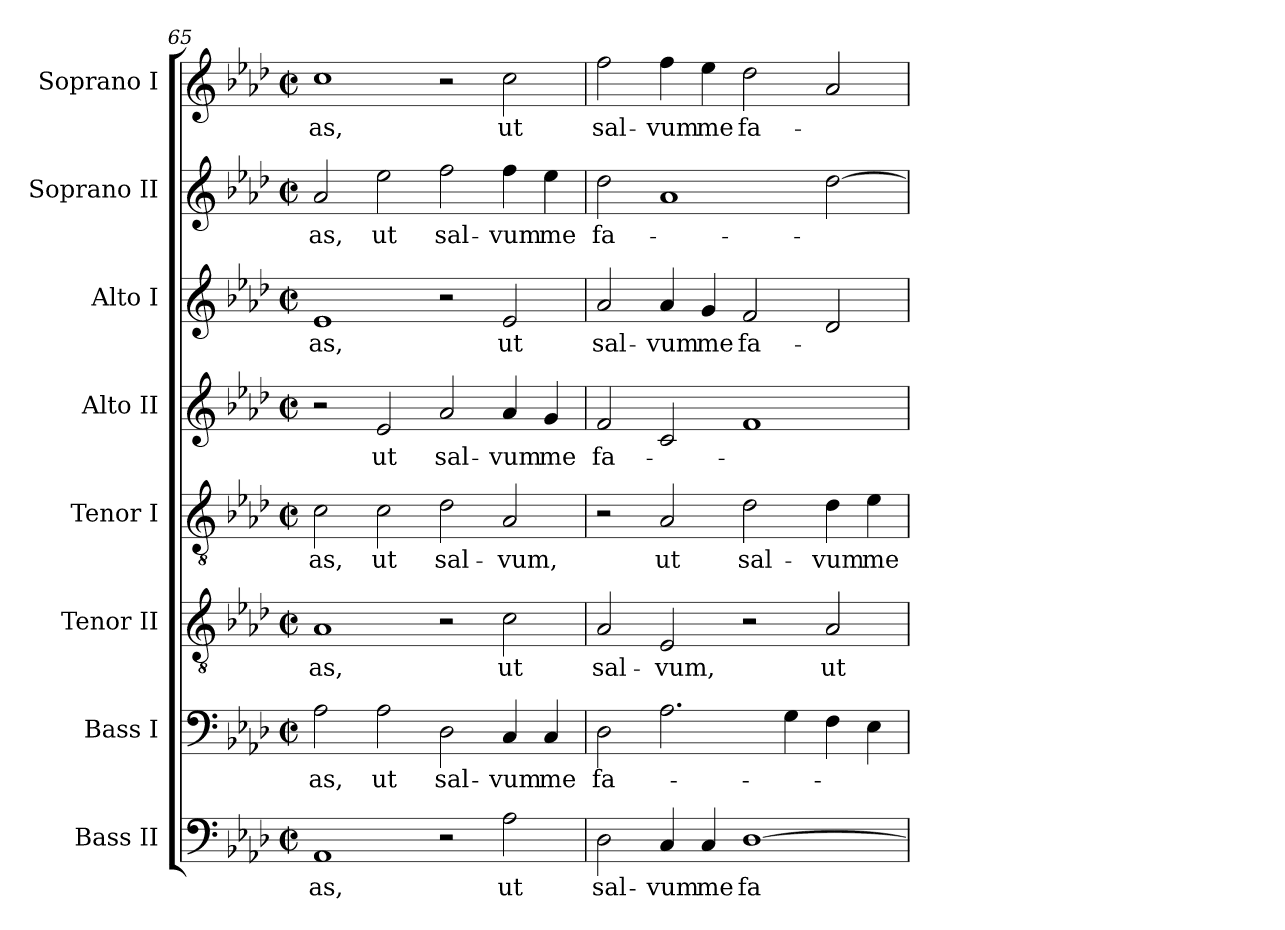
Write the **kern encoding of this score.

**kern	**text	**kern	**text	**kern	**text	**kern	**text	**kern	**text	**kern	**text	**kern	**text	**kern	**text
*part8	*part8	*part7	*part7	*part6	*part6	*part5	*part5	*part4	*part4	*part3	*part3	*part2	*part2	*part1	*part1
*staff8	*staff8	*staff7	*staff7	*staff6	*staff6	*staff5	*staff5	*staff4	*staff4	*staff3	*staff3	*staff2	*staff2	*staff1	*staff1
*I"Bass II	*	*I"Bass I	*	*I"Tenor II	*	*I"Tenor I	*	*I"Alto II	*	*I"Alto I	*	*I"Soprano II	*	*I"Soprano I	*
*I'B.	*	*	*	*	*	*I'T.	*	*	*	*I'A.	*	*	*	*	*
!!LO:PB:g=z
*clefF4	*	*clefF4	*	*clefGv2	*	*clefGv2	*	*clefG2	*	*clefG2	*	*clefG2	*	*clefG2	*
*	*	*	*	*ITrd7c12	*	*ITrd7c12	*	*ITrd7c12	*	*ITrd7c12	*	*	*	*	*
*k[b-e-a-d-]	*	*k[b-e-a-d-]	*	*k[b-e-a-d-]	*	*k[b-e-a-d-]	*	*k[b-e-a-d-]	*	*k[b-e-a-d-]	*	*k[b-e-a-d-]	*	*k[b-e-a-d-]	*
*A-:	*	*A-:	*	*A-:	*	*A-:	*	*A-:	*	*A-:	*	*A-:	*	*A-:	*
*M2/2	*	*M2/2	*	*M2/2	*	*M2/2	*	*M2/2	*	*M2/2	*	*M2/2	*	*M2/2	*
*met(c|)	*	*met(c|)	*	*met(c|)	*	*met(c|)	*	*met(c|)	*	*met(c|)	*	*met(c|)	*	*met(c|)	*
=65	=65	=65	=65	=65	=65	=65	=65	=65	=65	=65	=65	=65	=65	=65	=65
!	!LO:LY:b:color=#000000	!	!	!	!	!	!	!	!	!	!	!	!	!	!
!	!	!	!LO:LY:b:color=#000000	!	!	!	!	!	!	!	!	!	!	!	!
!	!	!	!	!	!LO:LY:b:color=#000000	!	!	!	!	!	!	!	!	!	!
!	!	!	!	!	!	!	!LO:LY:b:color=#000000	!	!	!	!	!	!	!	!
!	!	!	!	!	!	!	!	!	!	!	!LO:LY:b:color=#000000	!	!	!	!
!	!	!	!	!	!	!	!	!	!	!	!	!	!LO:LY:b:color=#000000	!	!
!	!	!	!	!	!	!	!	!	!	!	!	!	!	!	!LO:LY:b:color=#000000
1AA-i	-as,	2A-i\	-as,	1AA-i	-as,	2Ci\	-as,	2r	.	1E-i	-as,	2a-i/	-as,	1cci	-as,
!	!	!	!LO:LY:b:color=#000000	!	!	!	!	!	!	!	!	!	!	!	!
!	!	!	!	!	!	!	!LO:LY:b:color=#000000	!	!	!	!	!	!	!	!
!	!	!	!	!	!	!	!	!	!LO:LY:b:color=#000000	!	!	!	!	!	!
!	!	!	!	!	!	!	!	!	!	!	!	!	!LO:LY:b:color=#000000	!	!
.	.	2A-i\	ut	.	.	2Ci\	ut	2E-i/	ut	.	.	2ee-i\	ut	.	.
!	!	!	!LO:LY:b:color=#000000	!	!	!	!	!	!	!	!	!	!	!	!
!	!	!	!	!	!	!	!LO:LY:b:color=#000000	!	!	!	!	!	!	!	!
!	!	!	!	!	!	!	!	!	!LO:LY:b:color=#000000	!	!	!	!	!	!
!	!	!	!	!	!	!	!	!	!	!	!	!	!LO:LY:b:color=#000000	!	!
2r	.	2D-i\	sal-	2r	.	2D-i\	sal-	2A-i/	sal-	2r	.	2ffi\	sal-	2r	.
!	!LO:LY:b:color=#000000	!	!	!	!	!	!	!	!	!	!	!	!	!	!
!	!	!	!LO:LY:b:color=#000000	!	!	!	!	!	!	!	!	!	!	!	!
!	!	!	!	!	!LO:LY:b:color=#000000	!	!	!	!	!	!	!	!	!	!
!	!	!	!	!	!	!	!LO:LY:b:color=#000000	!	!	!	!	!	!	!	!
!	!	!	!	!	!	!	!	!	!LO:LY:b:color=#000000	!	!	!	!	!	!
!	!	!	!	!	!	!	!	!	!	!	!LO:LY:b:color=#000000	!	!	!	!
!	!	!	!	!	!	!	!	!	!	!	!	!	!LO:LY:b:color=#000000	!	!
!	!	!	!	!	!	!	!	!	!	!	!	!	!	!	!LO:LY:b:color=#000000
2A-i\	ut	4Ci/	-vum	2Ci\	ut	2AA-i/	-vum,	4A-i/	-vum	2E-i/	ut	4ffi\	-vum	2cci\	ut
!	!	!	!LO:LY:b:color=#000000	!	!	!	!	!	!	!	!	!	!	!	!
!	!	!	!	!	!	!	!	!	!LO:LY:b:color=#000000	!	!	!	!	!	!
!	!	!	!	!	!	!	!	!	!	!	!	!	!LO:LY:b:color=#000000	!	!
.	.	4Ci/	me	.	.	.	.	4Gi/	me	.	.	4ee-i\	me	.	.
=66	=66	=66	=66	=66	=66	=66	=66	=66	=66	=66	=66	=66	=66	=66	=66
!	!LO:LY:b:color=#000000	!	!	!	!	!	!	!	!	!	!	!	!	!	!
!	!	!	!LO:LY:b:color=#000000	!	!	!	!	!	!	!	!	!	!	!	!
!	!	!	!	!	!LO:LY:b:color=#000000	!	!	!	!	!	!	!	!	!	!
!	!	!	!	!	!	!	!	!	!LO:LY:b:color=#000000	!	!	!	!	!	!
!	!	!	!	!	!	!	!	!	!	!	!LO:LY:b:color=#000000	!	!	!	!
!	!	!	!	!	!	!	!	!	!	!	!	!	!LO:LY:b:color=#000000	!	!
!	!	!	!	!	!	!	!	!	!	!	!	!	!	!	!LO:LY:b:color=#000000
2D-i\	sal-	2D-i\	fa-	2AA-i/	sal-	2r	.	2Fi/	fa-	2A-i/	sal-	2dd-i\	fa-	2ffi\	sal-
!	!LO:LY:b:color=#000000	!	!	!	!	!	!	!	!	!	!	!	!	!	!
!	!	!	!	!	!LO:LY:b:color=#000000	!	!	!	!	!	!	!	!	!	!
!	!	!	!	!	!	!	!LO:LY:b:color=#000000	!	!	!	!	!	!	!	!
!	!	!	!	!	!	!	!	!	!	!	!LO:LY:b:color=#000000	!	!	!	!
!	!	!	!	!	!	!	!	!	!	!	!	!	!	!	!LO:LY:b:color=#000000
4Ci/	-vum	2.A-i\	.	2EE-i/	-vum,	2AA-i/	ut	2Ci/	.	4A-i/	-vum	1a-i	.	4ffi\	-vum
!	!LO:LY:b:color=#000000	!	!	!	!	!	!	!	!	!	!	!	!	!	!
!	!	!	!	!	!	!	!	!	!	!	!LO:LY:b:color=#000000	!	!	!	!
!	!	!	!	!	!	!	!	!	!	!	!	!	!	!	!LO:LY:b:color=#000000
4Ci/	me	.	.	.	.	.	.	.	.	4Gi/	me	.	.	4ee-i\	me
!	!LO:LY:b:color=#000000	!	!	!	!	!	!	!	!	!	!	!	!	!	!
!	!	!	!	!	!	!	!LO:LY:b:color=#000000	!	!	!	!	!	!	!	!
!	!	!	!	!	!	!	!	!	!	!	!LO:LY:b:color=#000000	!	!	!	!
!	!	!	!	!	!	!	!	!	!	!	!	!	!	!	!LO:LY:b:color=#000000
[>1D-i	fa-	.	.	2r	.	2D-i\	sal-	1Fi	.	2Fi/	fa-	.	.	2dd-i\	fa-
.	.	4Gi\	.	.	.	.	.	.	.	.	.	.	.	.	.
!	!	!	!	!	!LO:LY:b:color=#000000	!	!	!	!	!	!	!	!	!	!
!	!	!	!	!	!	!	!LO:LY:b:color=#000000	!	!	!	!	!	!	!	!
.	.	4Fi\	.	2AA-i/	ut	4D-i\	-vum	.	.	2D-i/	.	[>2dd-i\	.	2a-i/	.
!	!	!	!	!	!	!	!LO:LY:b:color=#000000	!	!	!	!	!	!	!	!
.	.	4E-i\	.	.	.	4E-i\	me	.	.	.	.	.	.	.	.
=	=	=	=	=	=	=	=	=	=	=	=	=	=	=	=
*-	*-	*-	*-	*-	*-	*-	*-	*-	*-	*-	*-	*-	*-	*-	*-
